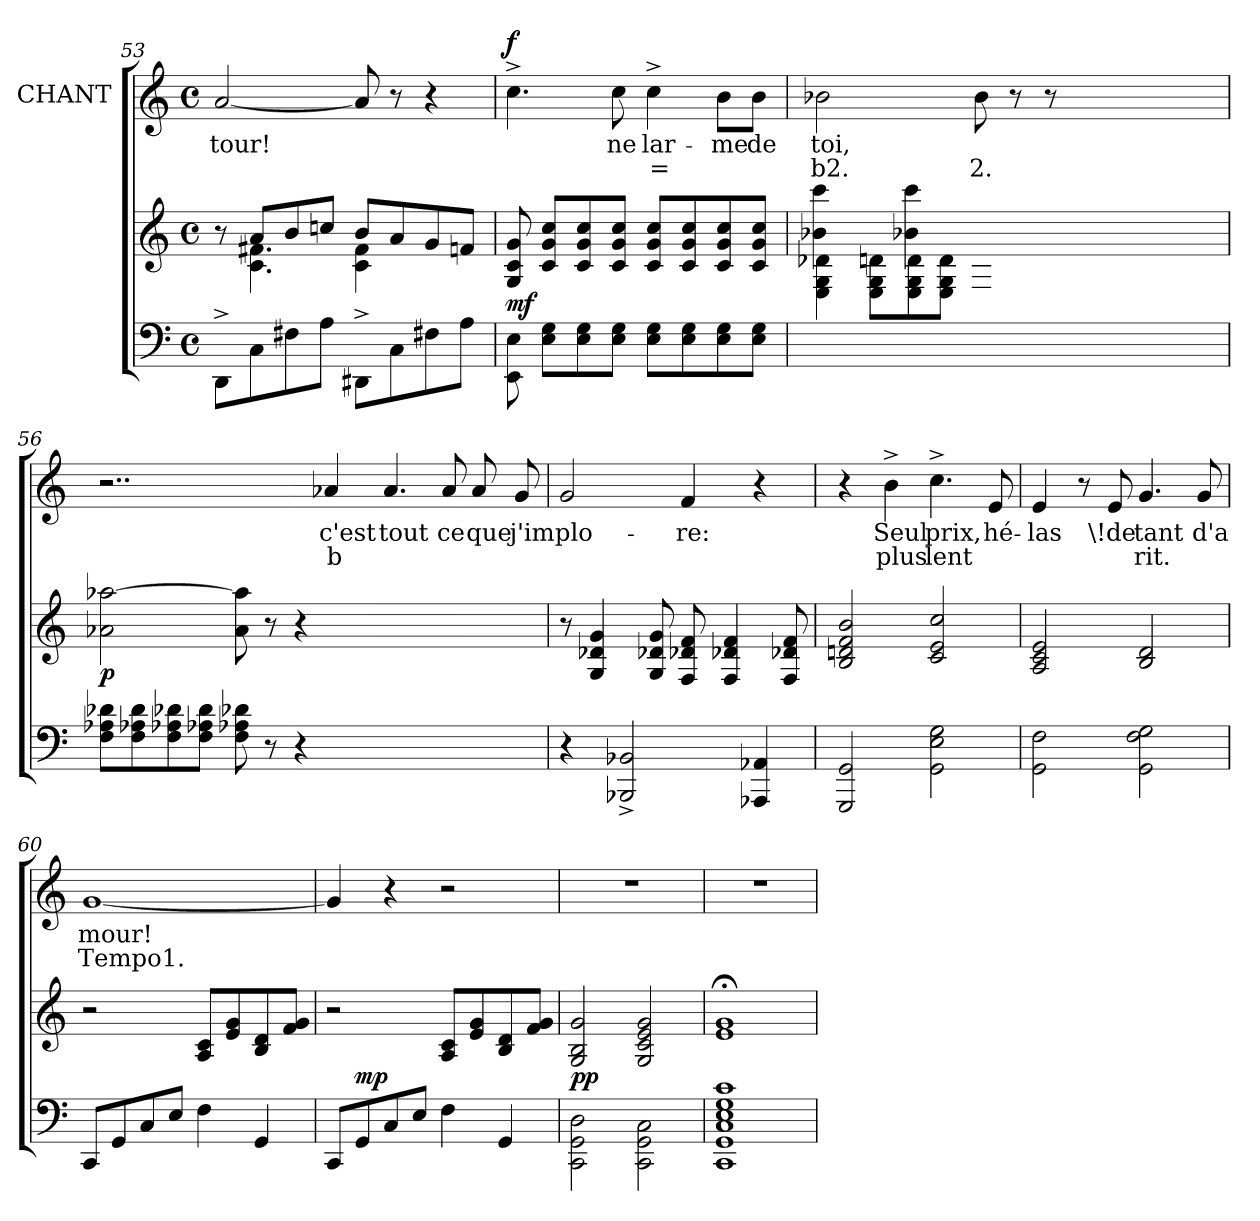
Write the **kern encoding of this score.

**kern	**dynam	**kern	**kern	**text	**text	**dynam
*part3	*part3	*part2	*part1	*part1	*part1	*part1
*staff3	*staff3	*staff2	*staff1	*staff1	*staff1	*staff1
*	*	*	*I"CHANT	*	*	*
*clefF4	*	*clefG2	*clefG2	*	*	*
*k[]	*	*k[]	*k[]	*	*	*
*M4/4	*	*M4/4	*M4/4	*	*	*
*met(c)	*	*met(c)	*met(c)	*	*	*
=53	=53	=53	=53	=53	=53	=53
*	*	*^	*	*	*	*
8DD^>i\L	.	8r	8ryy	[2aj/	tour!	.	.
8Ci\	.	8aj/L	4.cZ\ 4.f#XZ\	.	.	.	.
8F#Xi\	.	8bj/	.	.	.	.	.
8Ai\J	.	8ccnj/J	.	.	.	.	.
8DD#X^>i\L	.	8bj/L	4cZ\ 4f#Z\	8aj/]	.	.	.
8Ci\	.	8aj/	.	8r	.	.	.
8F#Xi\	.	8gj/	4ryy	4r	.	.	.
8Ai\J	.	8fj/J	.	.	.	.	.
*	*	*v	*v	*	*	*	*
!!LO:LB:g=z
=54	=54	=54	=54	=54	=54	=54
!	!LO:DY:a	!	!	!	!	!LO:DY:a
8EEi\ 8Ei\	mf	8gj/ 8cj/ 8Gj/	4.cc^>j\	.	.	f
8Ei\ 8Gi\L	.	8ccj/ 8gj/ 8cj/L	.	.	.	.
8Ei\ 8Gi\	.	8ccj/ 8gj/ 8cj/	.	.	.	.
8Ei\ 8Gi\J	.	8ccj/ 8gj/ 8cj/J	8ccj\	ne	.	.
8Gi\ 8Ei\L	.	8ccj/ 8gj/ 8cj/L	4cc^>j\	lar-	=	.
8Ei\ 8Gi\	.	8ccj/ 8gj/ 8cj/	.	.	.	.
8Gi\ 8Ei\	.	8ccj/ 8gj/ 8cj/	8bj\L	me	.	.
8Ei\ 8Gi\J	.	8ccj/ 8gj/ 8cj/J	8bj\J	de	.	.
=55	=55	=55	=55	=55	=55	=55
*	*	*^	*	*	*	*
*	*	*	*^	*	*	*	*
1ryy	.	4Ei\ 4Gi\ 4d-Xi\	4ryy	4b-Xj\ 4cccj\	2b-Xj\	toi,	b2.	.
.	.	8ryy	8ryy	8Ej\ 8Gj\ 8dj\L	.	.	.	.
.	.	4b-Xi\ 4ccci\	8ryy	8Ej\ 8Gj\ 8dj\	.	.	.	.
.	.	.	8ryy	8Ej\ 8Gj\ 8dj\J	8ryy	.	.	.
.	.	4.ryy	8EZ\ 8GZ\ 8d-XZ\J	4.ryy	8b-j\	.	2.	.
.	.	.	4ryy	.	8r	.	.	.
.	.	.	.	.	8r	.	.	.
1ryy	.	1ryy	1ryy	1ryy	2..ryy	.	.	.
.	.	.	.	.	8ryy	.	.	.
*	*	*v	*v	*v	*	*	*	*
=56	=56	=56	=56	=56	=56	=56
!	!LO:DY:a	!	!	!	!	!
8Fi\ 8A-Xi\ 8d-Xi\L	p	2a-Xj\ [2aa-Xj\	2..r	.	.	.
8Fi\ 8A-Xi\ 8d-i\	.	.	.	.	.	.
8Fi\ 8A-Xi\ 8d-Xi\	.	.	.	.	.	.
8Fi\ 8A-Xi\ 8d-i\J	.	.	.	.	.	.
8Fi\ 8A-Xi\ 8d-Xi\	.	8a-j\ 8aa-j]\	.	.	.	.
8r	.	8r	.	.	.	.
4r	.	4r	.	.	.	.
.	.	.	4a-Xj/	c'est	b	.
2..ryy	.	2..ryy	.	.	.	.
.	.	.	4.a-j/	tout	.	.
.	.	.	8a-j/	ce	.	.
.	.	.	8a-j/	que	.	.
.	.	.	8gj/	j'im	.	.
=57	=57	=57	=57	=57	=57	=57
4r	.	8r	2gj/	plo-	.	.
.	.	4gj/ 4d-Xj/ 4Gj/	.	.	.	.
2BB-Xi^</ 2BBB-Xi^</	.	.	.	.	.	.
.	.	8gj/ 8d-Xj/ 8Gj/	.	.	.	.
.	.	8fj/ 8d-Xj/ 8Fj/	4fj/	re:	.	.
.	.	4fj/ 4d-Xj/ 4Fj/	.	.	.	.
4AA-Xi/ 4AAA-Xi/	.	.	4r	.	.	.
.	.	8fj/ 8d-Xj/ 8Fj/	.	.	.	.
!!LO:LB:g=z
=58	=58	=58	=58	=58	=58	=58
2GGi/ 2GGGi/	.	2bj/ 2fj/ 2dnj/ 2Bj/	4r	.	.	.
.	.	.	4b^>j\	Seul	plus	.
2GGi\ 2Ei\ 2Gi\	.	2ccj/ 2ej/ 2cj/	4.cc^>j\	prix,	lent	.
.	.	.	8ej/	hé-	.	.
=59	=59	=59	=59	=59	=59	=59
2GGi\ 2Fi\	.	2ej/ 2cj/ 2Aj/	4ej/	las	.	.
.	.	.	8r	.	.	.
.	.	.	8ej/	\!de	.	.
2GGi\ 2Fi\ 2Gi\	.	2dj/ 2Bj/	4.gj/	tant	rit.	.
.	.	.	8gj/	d'a	.	.
=60	=60	=60	=60	=60	=60	=60
8CCi/L	.	2r	[1gj/	mour!	Тempo1.	.
8GGi/	.	.	.	.	.	.
8Ci/	.	.	.	.	.	.
8Ei/J	.	.	.	.	.	.
4Fi\	.	8cj/ 8Aj/L	.	.	.	.
.	.	8gj/ 8ej/	.	.	.	.
4GGi/	.	8dj/ 8Bj/	.	.	.	.
.	.	8gj/ 8fj/J	.	.	.	.
=61	=61	=61	=61	=61	=61	=61
8CCi/L	.	2r	4gj/]	.	.	.
!	!LO:DY:a	!	!	!	!	!
8GGi/	mp	.	.	.	.	.
8Ci/	.	.	4r	.	.	.
8Ei/J	.	.	.	.	.	.
4Fi\	.	8cj/ 8Aj/L	2r	.	.	.
.	.	8gj/ 8ej/	.	.	.	.
4GGi/	.	8dj/ 8Bj/	.	.	.	.
.	.	8gj/ 8fj/J	.	.	.	.
=62	=62	=62	=62	=62	=62	=62
*	*	*^	*	*	*	*
!	!LO:DY:a	!	!	!	!	!	!
2CCi\ 2GGi\ 2Di\	pp	1ryy	2gj/ 2Bj/ 2Gj/	1r	.	.	.
2CCi\ 2GGi\ 2Ci\	.	.	2gj/ 2ej/ 2cj/ 2Gj/	.	.	.	.
*	*	*v	*v	*	*	*	*
=63	=63	=63	=63	=63	=63	=63
1CCi/ 1GGi/ 1Ci/ 1Ei/ 1Gi/ 1ci/	.	1ej;/ 1gj;/	1r	.	.	.
=	=	=	=	=	=	=
*-	*-	*-	*-	*-	*-	*-
